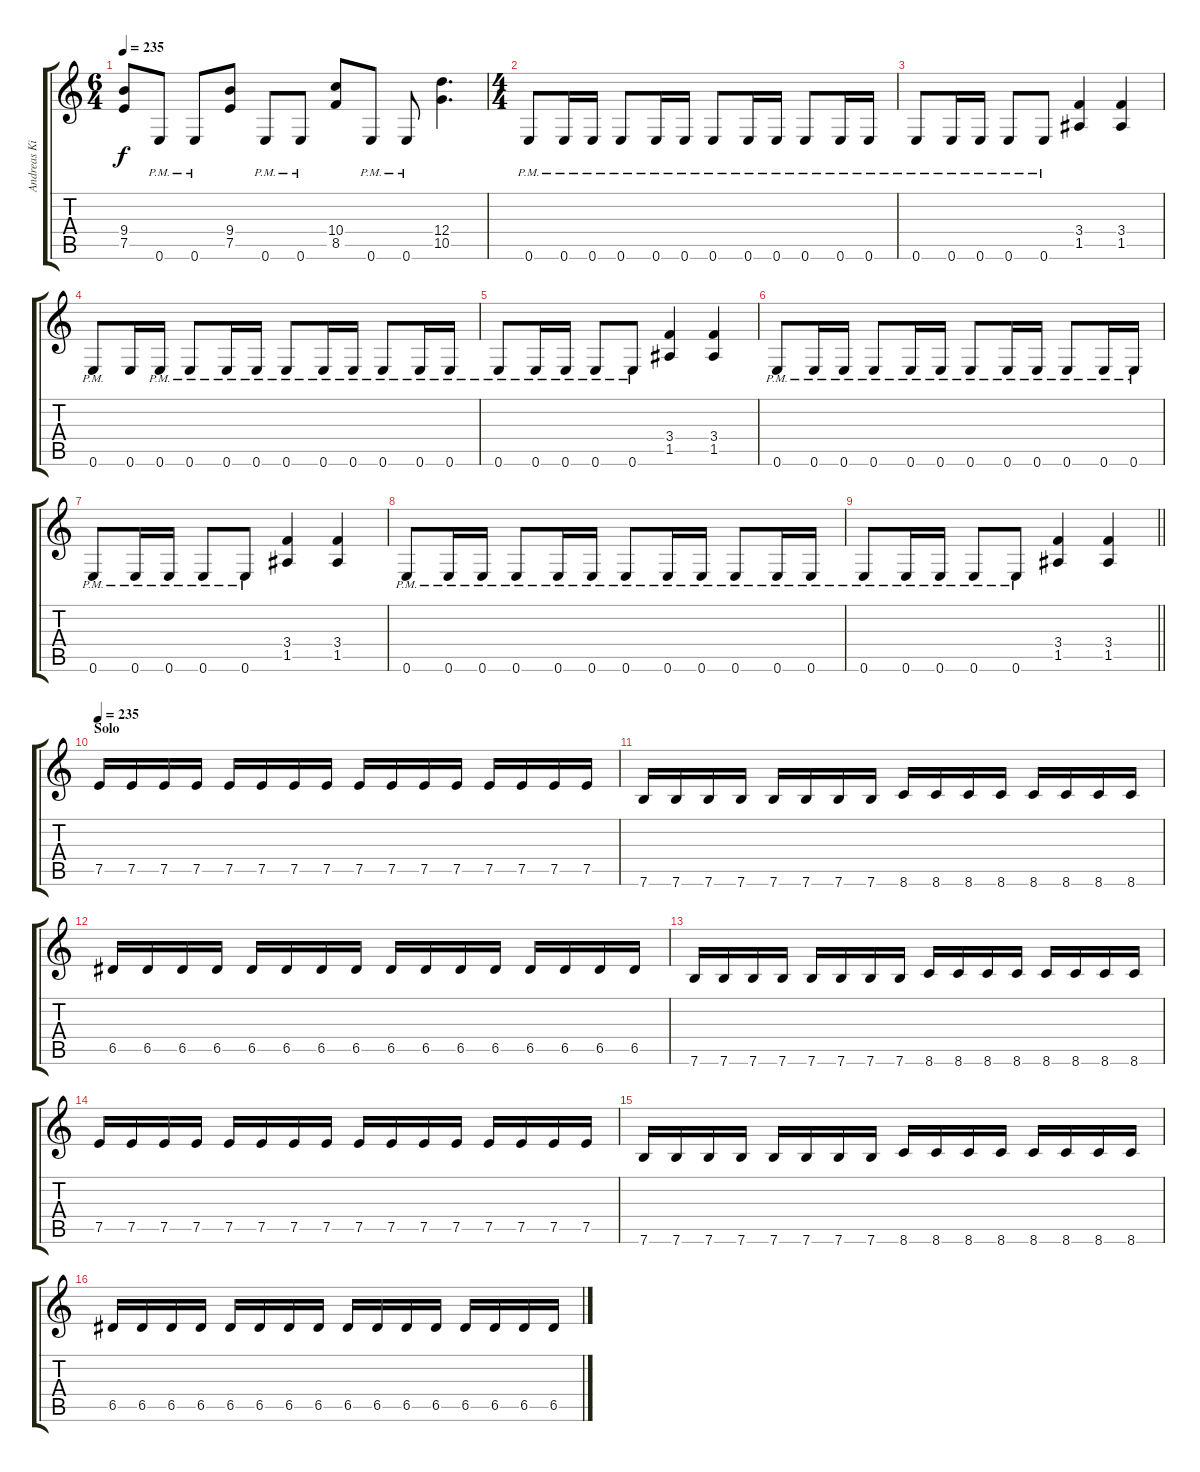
\track ("Andreas Kisser" "Andreas Ki") {instrument overdrivenguitar}
\staff {score tabs}
\tuning (E4 B3 G3 D3 A2 E2) {hide}
\ts (6 4)
\tempo 235
\clef g2
\ks c
(9.4 7.5).8{dy f} 0.6{pm}.8 0.6{pm}.8 (9.4 7.5).8 0.6{pm}.8 0.6{pm}.8 (10.4 8.5).8 0.6{pm}.8 0.6{pm}.8 (12.4 10.5).4{d} |
\ts (4 4)
0.6{pm}.8 0.6{pm}.16 0.6{pm}.16 0.6{pm}.8 0.6{pm}.16 0.6{pm}.16 0.6{pm}.8 0.6{pm}.16 0.6{pm}.16 0.6{pm}.8 0.6{pm}.16 0.6{pm}.16 |
0.6{pm}.8 0.6{pm}.16 0.6{pm}.16 0.6{pm}.8 0.6{pm}.8 (3.4 1.5).4 (3.4 1.5).4 |
0.6{pm}.8 0.6.16 0.6{pm}.16 0.6{pm}.8 0.6{pm}.16 0.6{pm}.16 0.6{pm}.8 0.6{pm}.16 0.6{pm}.16 0.6{pm}.8 0.6{pm}.16 0.6{pm}.16 |
0.6{pm}.8 0.6{pm}.16 0.6{pm}.16 0.6{pm}.8 0.6{pm}.8 (3.4 1.5).4 (3.4 1.5).4 |
0.6{pm}.8 0.6{pm}.16 0.6{pm}.16 0.6{pm}.8 0.6{pm}.16 0.6{pm}.16 0.6{pm}.8 0.6{pm}.16 0.6{pm}.16 0.6{pm}.8 0.6{pm}.16 0.6{pm}.16 |
0.6{pm}.8 0.6{pm}.16 0.6{pm}.16 0.6{pm}.8 0.6{pm}.8 (3.4 1.5).4 (3.4 1.5).4 |
0.6{pm}.8 0.6{pm}.16 0.6{pm}.16 0.6{pm}.8 0.6{pm}.16 0.6{pm}.16 0.6{pm}.8 0.6{pm}.16 0.6{pm}.16 0.6{pm}.8 0.6{pm}.16 0.6{pm}.16 |
\barLineRight lightlight
0.6{pm}.8 0.6{pm}.16 0.6{pm}.16 0.6{pm}.8 0.6{pm}.8 (3.4 1.5).4 (3.4 1.5).4 |
\section ("" "Solo")
\tempo 235
7.5.16 7.5.16 7.5.16 7.5.16 7.5.16 7.5.16 7.5.16 7.5.16 7.5.16 7.5.16 7.5.16 7.5.16 7.5.16 7.5.16 7.5.16 7.5.16 |
7.6.16 7.6.16 7.6.16 7.6.16 7.6.16 7.6.16 7.6.16 7.6.16 8.6.16 8.6.16 8.6.16 8.6.16 8.6.16 8.6.16 8.6.16 8.6.16 |
6.5.16 6.5.16 6.5.16 6.5.16 6.5.16 6.5.16 6.5.16 6.5.16 6.5.16 6.5.16 6.5.16 6.5.16 6.5.16 6.5.16 6.5.16 6.5.16 |
7.6.16 7.6.16 7.6.16 7.6.16 7.6.16 7.6.16 7.6.16 7.6.16 8.6.16 8.6.16 8.6.16 8.6.16 8.6.16 8.6.16 8.6.16 8.6.16 |
7.5.16 7.5.16 7.5.16 7.5.16 7.5.16 7.5.16 7.5.16 7.5.16 7.5.16 7.5.16 7.5.16 7.5.16 7.5.16 7.5.16 7.5.16 7.5.16 |
7.6.16 7.6.16 7.6.16 7.6.16 7.6.16 7.6.16 7.6.16 7.6.16 8.6.16 8.6.16 8.6.16 8.6.16 8.6.16 8.6.16 8.6.16 8.6.16 |
6.5.16 6.5.16 6.5.16 6.5.16 6.5.16 6.5.16 6.5.16 6.5.16 6.5.16 6.5.16 6.5.16 6.5.16 6.5.16 6.5.16 6.5.16 6.5.16
